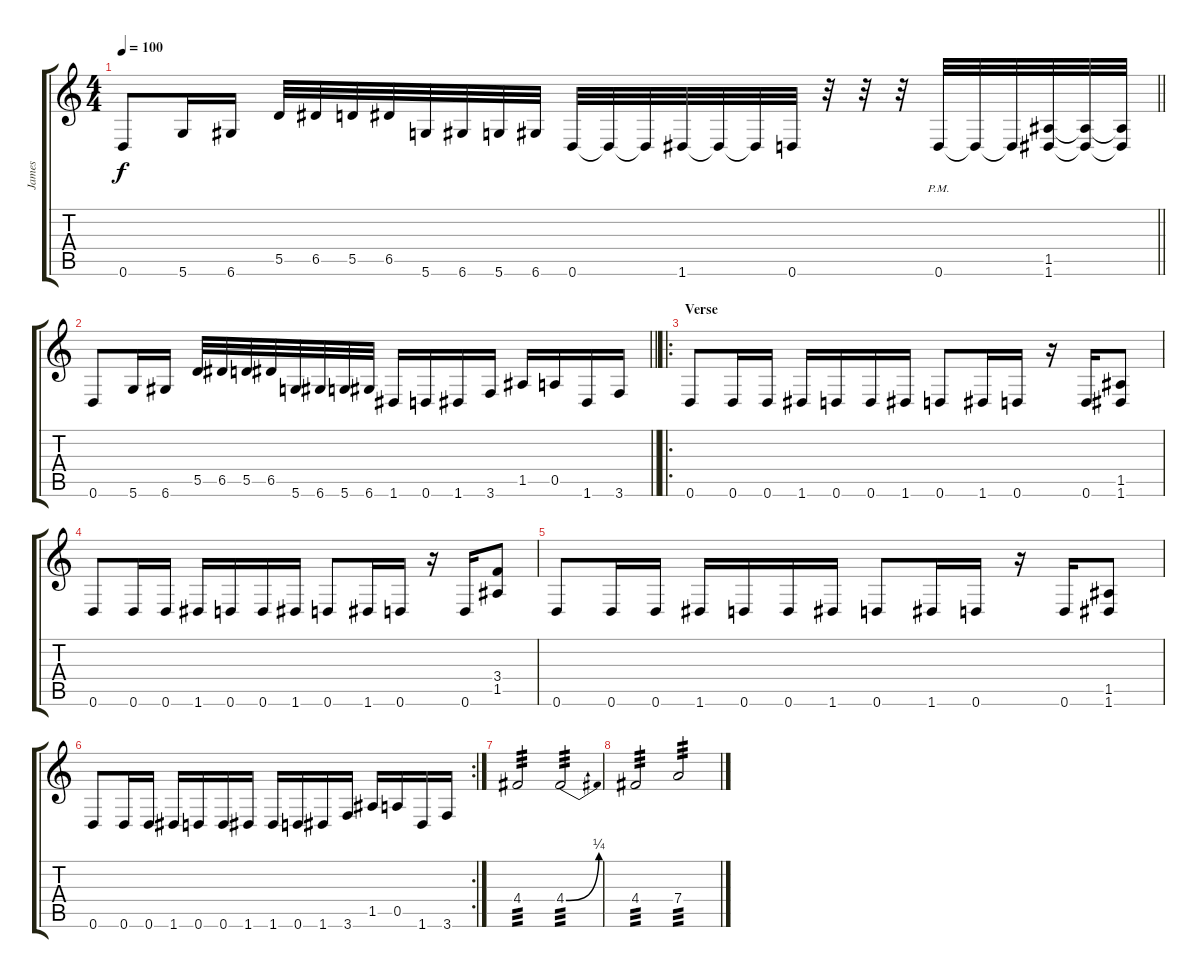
\track ("James" "James") {instrument distortionguitar}
\staff {score tabs}
\tuning (D4 B3 G3 D3 A2 D2) {hide}
\ts (4 4)
\tempo 100
\clef g2
\barLineRight lightlight
\ks c
0.6.8{dy f} 5.6.16 6.6.16 5.5.32 6.5.32 5.5.32 6.5.32 5.6.32 6.6.32 5.6.32 6.6.32 0.6.32 0.6{t}.32 0.6{t}.32 1.6.32 1.6{t}.32 1.6{t}.32 0.6.32 r.32 r.32 r.32 0.6{pm}.32 0.6{t}.32 0.6{t}.32 (1.5 1.6).32 (1.5{t} 1.6{t}).32 (1.5{t} 1.6{t}).32 |
\barLineRight lightlight
0.6.8 5.6.16 6.6.16 5.5.32 6.5.32 5.5.32 6.5.32 5.6.32 6.6.32 5.6.32 6.6.32 1.6.16 0.6.16 1.6.16 3.6.16 1.5.16 0.5.16 1.6.16 3.6.16 |
\ro
\section ("" "Verse")
0.6.8 0.6.16 0.6.16 1.6.16 0.6.16 0.6.16 1.6.16 0.6.8 1.6.16 0.6.16 r.16 0.6.16 (1.5 1.6).8 |
0.6.8 0.6.16 0.6.16 1.6.16 0.6.16 0.6.16 1.6.16 0.6.8 1.6.16 0.6.16 r.16 0.6.16 (3.4 1.5).8 |
0.6.8 0.6.16 0.6.16 1.6.16 0.6.16 0.6.16 1.6.16 0.6.8 1.6.16 0.6.16 r.16 0.6.16 (1.5 1.6).8 |
\rc 2
0.6.8 0.6.16 0.6.16 1.6.16 0.6.16 0.6.16 1.6.16 1.6.16 0.6.16 1.6.16 3.6.16 1.5.16 0.5.16 1.6.16 3.6.16 |
4.4.2{tp 3} 4.4{be (bend 0 0 60 1)}.2{tp 3} |
4.4.2{tp 3} 7.4.2{tp 3}
